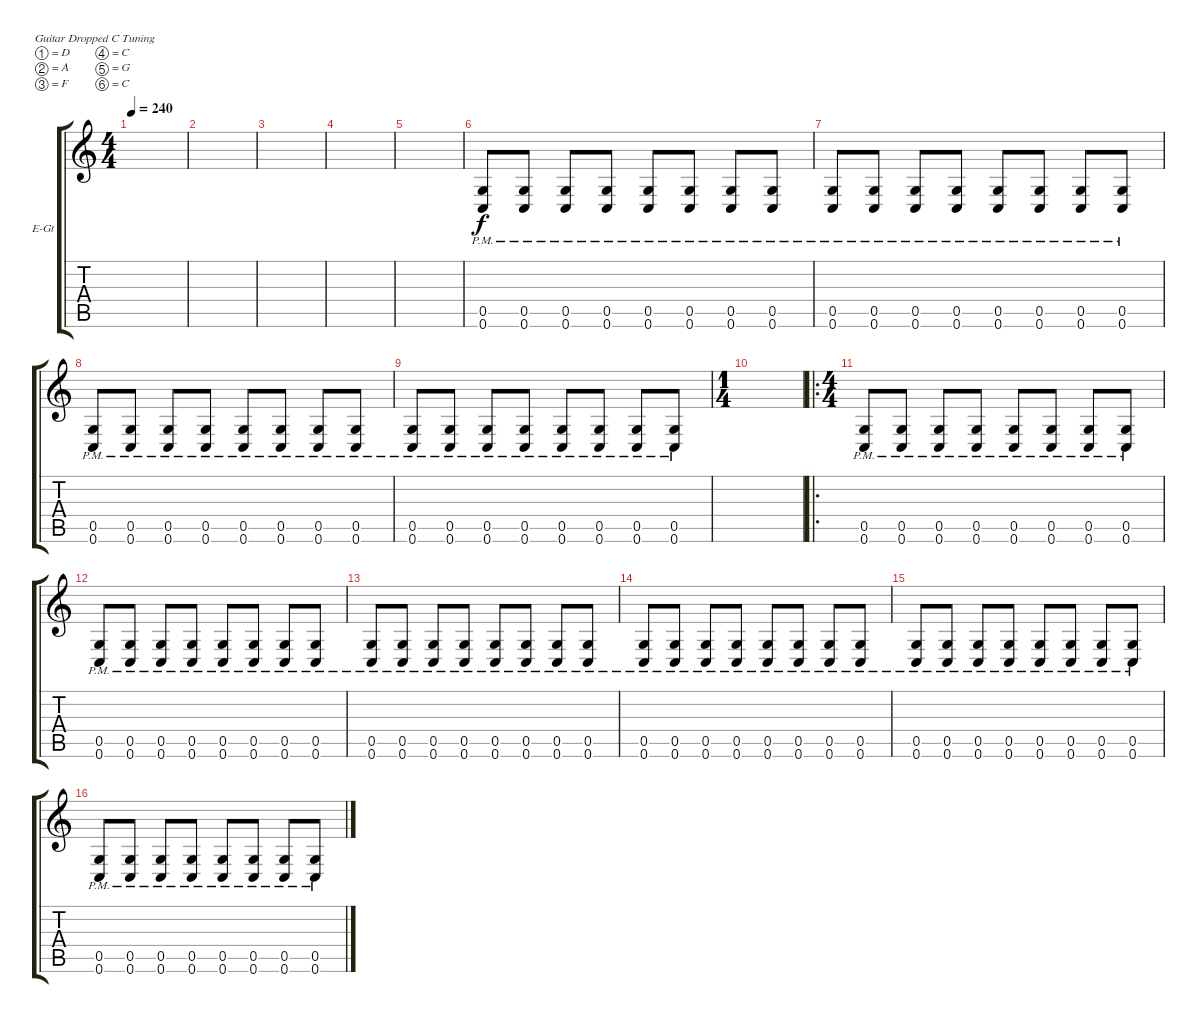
\bracketExtendMode groupsimilarinstruments
\firstSystemTrackNameOrientation horizontal
\otherSystemsTrackNameOrientation horizontal
\track ("Electric Guitar" "E-Gt") {instrument distortionguitar}
\staff {score tabs}
\tuning (D4 A3 F3 C3 G2 C2)
\ts (4 4)
\tempo 240
\clef g2
\ks c
|
|
|
|
|
(0.6{pm} 0.5{pm}).8 (0.6{pm} 0.5{pm}).8 (0.6{pm} 0.5{pm}).8 (0.6{pm} 0.5{pm}).8 (0.6{pm} 0.5{pm}).8 (0.6{pm} 0.5{pm}).8 (0.6{pm} 0.5{pm}).8 (0.6{pm} 0.5{pm}).8 |
(0.6{pm} 0.5{pm}).8 (0.6{pm} 0.5{pm}).8 (0.6{pm} 0.5{pm}).8 (0.6{pm} 0.5{pm}).8 (0.6{pm} 0.5{pm}).8 (0.6{pm} 0.5{pm}).8 (0.6{pm} 0.5{pm}).8 (0.6{pm} 0.5{pm}).8 |
(0.6{pm} 0.5{pm}).8 (0.6{pm} 0.5{pm}).8 (0.6{pm} 0.5{pm}).8 (0.6{pm} 0.5{pm}).8 (0.6{pm} 0.5{pm}).8 (0.6{pm} 0.5{pm}).8 (0.6{pm} 0.5{pm}).8 (0.6{pm} 0.5{pm}).8 |
(0.6{pm} 0.5{pm}).8 (0.6{pm} 0.5{pm}).8 (0.6{pm} 0.5{pm}).8 (0.6{pm} 0.5{pm}).8 (0.6{pm} 0.5{pm}).8 (0.6{pm} 0.5{pm}).8 (0.6{pm} 0.5{pm}).8 (0.6{pm} 0.5{pm}).8 |
\ts (1 4)
|
\ro
\ts (4 4)
(0.6{pm} 0.5{pm}).8 (0.6{pm} 0.5{pm}).8 (0.6{pm} 0.5{pm}).8 (0.6{pm} 0.5{pm}).8 (0.6{pm} 0.5{pm}).8 (0.6{pm} 0.5{pm}).8 (0.6{pm} 0.5{pm}).8 (0.6{pm} 0.5{pm}).8 |
(0.6{pm} 0.5{pm}).8 (0.6{pm} 0.5{pm}).8 (0.6{pm} 0.5{pm}).8 (0.6{pm} 0.5{pm}).8 (0.6{pm} 0.5{pm}).8 (0.6{pm} 0.5{pm}).8 (0.6{pm} 0.5{pm}).8 (0.6{pm} 0.5{pm}).8 |
(0.6{pm} 0.5{pm}).8 (0.6{pm} 0.5{pm}).8 (0.6{pm} 0.5{pm}).8 (0.6{pm} 0.5{pm}).8 (0.6{pm} 0.5{pm}).8 (0.6{pm} 0.5{pm}).8 (0.6{pm} 0.5{pm}).8 (0.6{pm} 0.5{pm}).8 |
(0.6{pm} 0.5{pm}).8 (0.6{pm} 0.5{pm}).8 (0.6{pm} 0.5{pm}).8 (0.6{pm} 0.5{pm}).8 (0.6{pm} 0.5{pm}).8 (0.6{pm} 0.5{pm}).8 (0.6{pm} 0.5{pm}).8 (0.6{pm} 0.5{pm}).8 |
(0.6{pm} 0.5{pm}).8 (0.6{pm} 0.5{pm}).8 (0.6{pm} 0.5{pm}).8 (0.6{pm} 0.5{pm}).8 (0.6{pm} 0.5{pm}).8 (0.6{pm} 0.5{pm}).8 (0.6{pm} 0.5{pm}).8 (0.6{pm} 0.5{pm}).8 |
(0.6{pm} 0.5{pm}).8 (0.6{pm} 0.5{pm}).8 (0.6{pm} 0.5{pm}).8 (0.6{pm} 0.5{pm}).8 (0.6{pm} 0.5{pm}).8 (0.6{pm} 0.5{pm}).8 (0.6{pm} 0.5{pm}).8 (0.6{pm} 0.5{pm}).8
